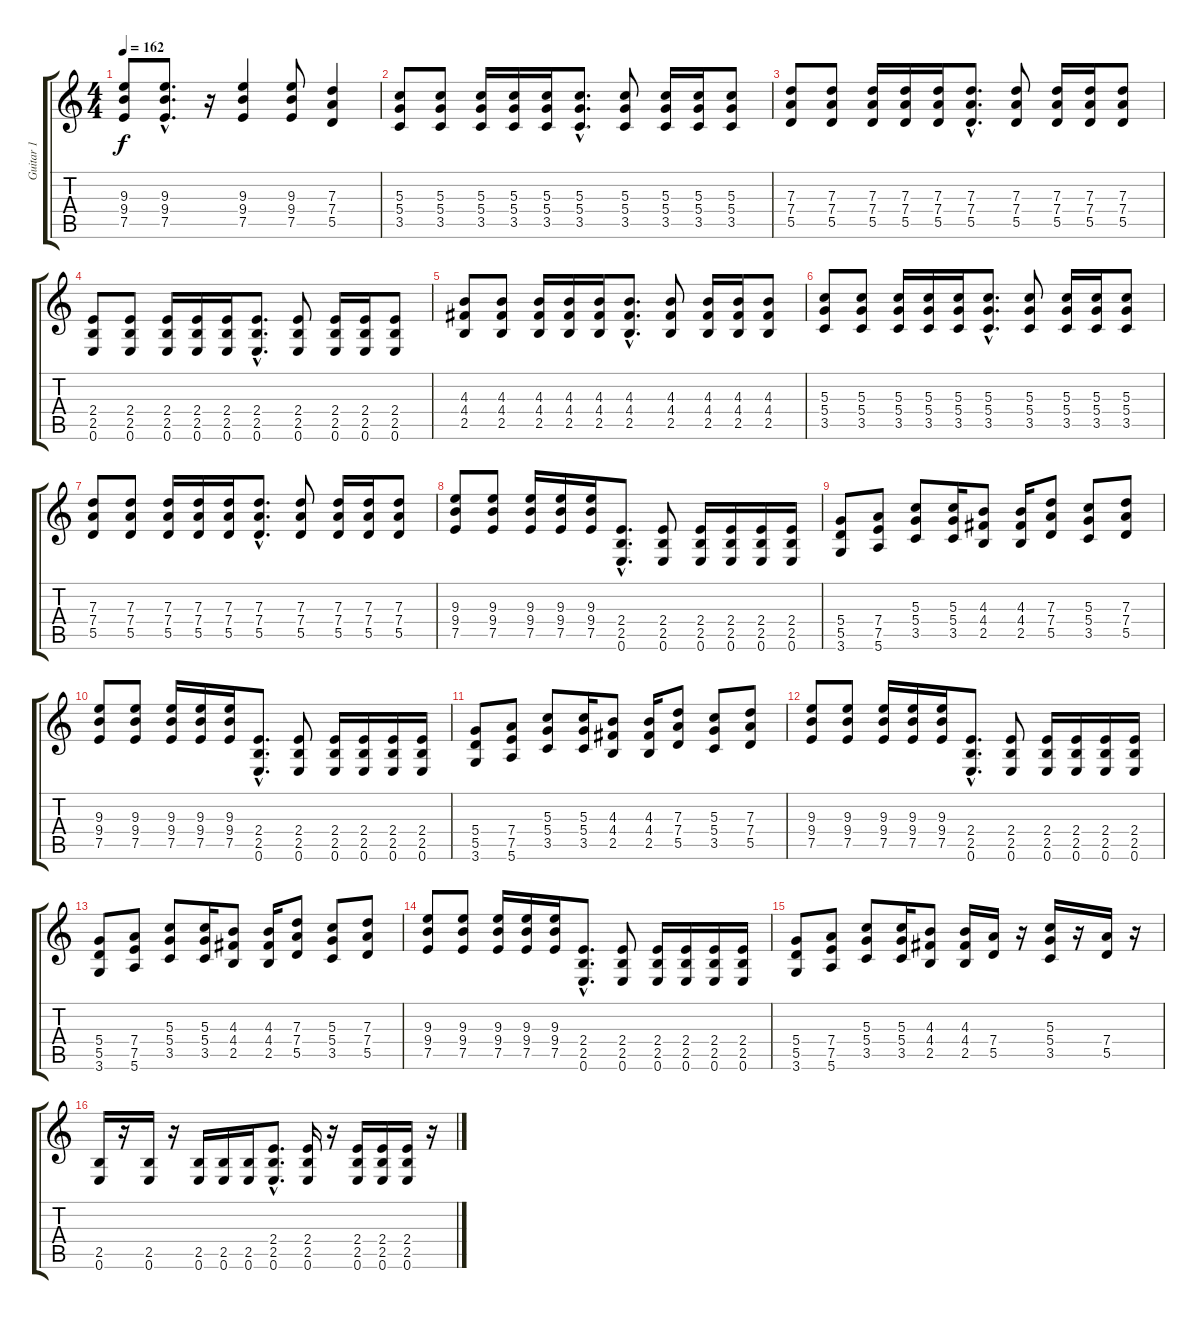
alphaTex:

\track ("Guitar 1" "Guitar 1") {instrument distortionguitar}
\staff {score tabs}
\tuning (E4 B3 G3 D3 A2 E2) {hide}
\ts (4 4)
\tempo 162
\clef g2
\ks c
(9.3{t} 9.4{t} 7.5{t}).8{dy f} (9.3{hac} 9.4{hac} 7.5{hac}).8{d} r.16 (9.3 9.4 7.5).4 (9.3 9.4 7.5).8 (7.3 7.4 5.5).4 |
(5.3 5.4 3.5).8 (5.3 5.4 3.5).8 (5.3 5.4 3.5).16 (5.3 5.4 3.5).16 (5.3 5.4 3.5).16 (5.3{hac} 5.4{hac} 3.5{hac}).8{d} (5.3 5.4 3.5).8 (5.3 5.4 3.5).16 (5.3 5.4 3.5).16 (5.3 5.4 3.5).8 |
(7.3 7.4 5.5).8 (7.3 7.4 5.5).8 (7.3 7.4 5.5).16 (7.3 7.4 5.5).16 (7.3 7.4 5.5).16 (7.3{hac} 7.4{hac} 5.5{hac}).8{d} (7.3 7.4 5.5).8 (7.3 7.4 5.5).16 (7.3 7.4 5.5).16 (7.3 7.4 5.5).8 |
(2.4 2.5 0.6).8 (2.4 2.5 0.6).8 (2.4 2.5 0.6).16 (2.4 2.5 0.6).16 (2.4 2.5 0.6).16 (2.4{hac} 2.5{hac} 0.6{hac}).8{d} (2.4 2.5 0.6).8 (2.4 2.5 0.6).16 (2.4 2.5 0.6).16 (2.4 2.5 0.6).8 |
(4.3 4.4 2.5).8 (4.3 4.4 2.5).8 (4.3 4.4 2.5).16 (4.3 4.4 2.5).16 (4.3 4.4 2.5).16 (4.3{hac} 4.4{hac} 2.5{hac}).8{d} (4.3 4.4 2.5).8 (4.3 4.4 2.5).16 (4.3 4.4 2.5).16 (4.3 4.4 2.5).8 |
(5.3 5.4 3.5).8 (5.3 5.4 3.5).8 (5.3 5.4 3.5).16 (5.3 5.4 3.5).16 (5.3 5.4 3.5).16 (5.3{hac} 5.4{hac} 3.5{hac}).8{d} (5.3 5.4 3.5).8 (5.3 5.4 3.5).16 (5.3 5.4 3.5).16 (5.3 5.4 3.5).8 |
(7.3 7.4 5.5).8 (7.3 7.4 5.5).8 (7.3 7.4 5.5).16 (7.3 7.4 5.5).16 (7.3 7.4 5.5).16 (7.3{hac} 7.4{hac} 5.5{hac}).8{d} (7.3 7.4 5.5).8 (7.3 7.4 5.5).16 (7.3 7.4 5.5).16 (7.3 7.4 5.5).8 |
(9.3 9.4 7.5).8 (9.3 9.4 7.5).8 (9.3 9.4 7.5).16 (9.3 9.4 7.5).16 (9.3 9.4 7.5).16 (2.4{hac} 2.5{hac} 0.6{hac}).8{d} (2.4 2.5 0.6).8 (2.4 2.5 0.6).16 (2.4 2.5 0.6).16 (2.4 2.5 0.6).16 (2.4 2.5 0.6).16 |
(5.4 5.5 3.6).8 (7.4 7.5 5.6).8 (5.3 5.4 3.5).8 (5.3 5.4 3.5).16 (4.3 4.4 2.5).8 (4.3 4.4 2.5).16 (7.3 7.4 5.5).8 (5.3 5.4 3.5).8 (7.3 7.4 5.5).8 |
(9.3 9.4 7.5).8 (9.3 9.4 7.5).8 (9.3 9.4 7.5).16 (9.3 9.4 7.5).16 (9.3 9.4 7.5).16 (2.4{hac} 2.5{hac} 0.6{hac}).8{d} (2.4 2.5 0.6).8 (2.4 2.5 0.6).16 (2.4 2.5 0.6).16 (2.4 2.5 0.6).16 (2.4 2.5 0.6).16 |
(5.4 5.5 3.6).8 (7.4 7.5 5.6).8 (5.3 5.4 3.5).8 (5.3 5.4 3.5).16 (4.3 4.4 2.5).8 (4.3 4.4 2.5).16 (7.3 7.4 5.5).8 (5.3 5.4 3.5).8 (7.3 7.4 5.5).8 |
(9.3 9.4 7.5).8 (9.3 9.4 7.5).8 (9.3 9.4 7.5).16 (9.3 9.4 7.5).16 (9.3 9.4 7.5).16 (2.4{hac} 2.5{hac} 0.6{hac}).8{d} (2.4 2.5 0.6).8 (2.4 2.5 0.6).16 (2.4 2.5 0.6).16 (2.4 2.5 0.6).16 (2.4 2.5 0.6).16 |
(5.4 5.5 3.6).8 (7.4 7.5 5.6).8 (5.3 5.4 3.5).8 (5.3 5.4 3.5).16 (4.3 4.4 2.5).8 (4.3 4.4 2.5).16 (7.3 7.4 5.5).8 (5.3 5.4 3.5).8 (7.3 7.4 5.5).8 |
(9.3 9.4 7.5).8 (9.3 9.4 7.5).8 (9.3 9.4 7.5).16 (9.3 9.4 7.5).16 (9.3 9.4 7.5).16 (2.4{hac} 2.5{hac} 0.6{hac}).8{d} (2.4 2.5 0.6).8 (2.4 2.5 0.6).16 (2.4 2.5 0.6).16 (2.4 2.5 0.6).16 (2.4 2.5 0.6).16 |
(5.4 5.5 3.6).8 (7.4 7.5 5.6).8 (5.3 5.4 3.5).8 (5.3 5.4 3.5).16 (4.3 4.4 2.5).8 (4.3 4.4 2.5).16 (7.4 5.5).16 r.16 (5.3 5.4 3.5).16 r.16 (7.4 5.5).16 r.16 |
(2.5 0.6).16 r.16 (2.5 0.6).16 r.16 (2.5 0.6).16 (2.5 0.6).16 (2.5 0.6).16 (2.4{hac} 2.5{hac} 0.6{hac}).8{d} (2.4 2.5 0.6).16 r.16 (2.4 2.5 0.6).16 (2.4 2.5 0.6).16 (2.4 2.5 0.6).16 r.16
